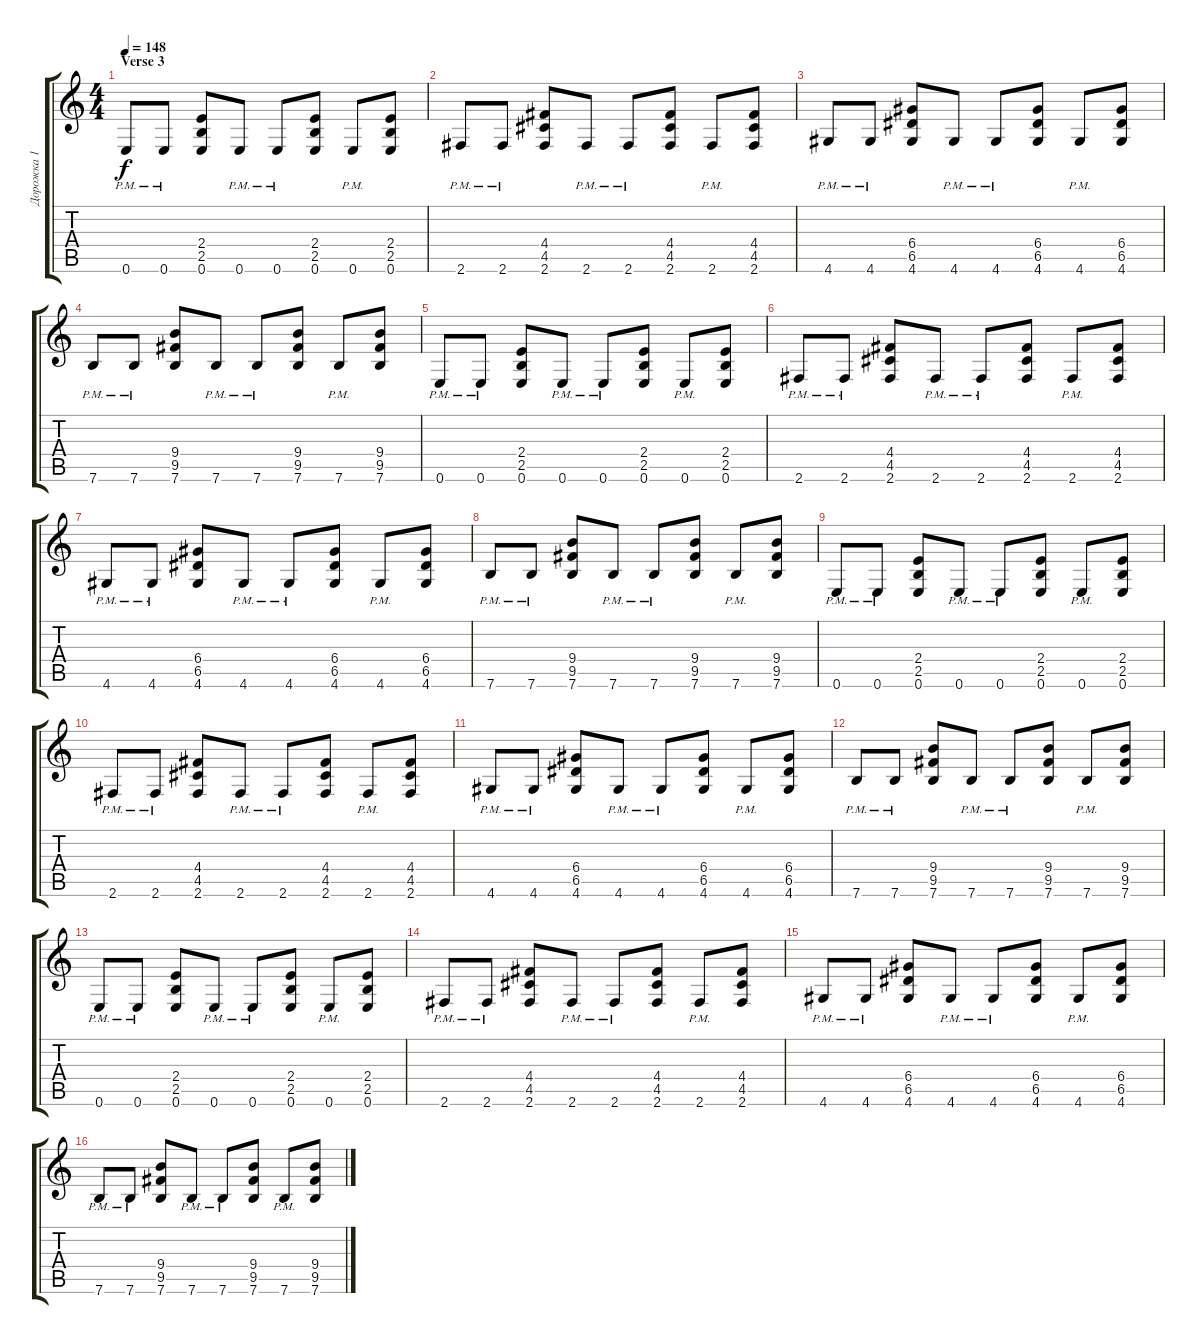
\track ("Дорожка 1" "Дорожка 1") {instrument overdrivenguitar}
\staff {score tabs}
\tuning (E4 B3 G3 D3 A2 E2) {hide}
\ts (4 4)
\section ("" "Verse 3")
\tempo 148
\clef g2
\ks c
0.6{pm}.8{dy f} 0.6{pm}.8 (2.4 2.5 0.6).8 0.6{pm}.8 0.6{pm}.8 (2.4 2.5 0.6).8 0.6{pm}.8 (2.4 2.5 0.6).8 |
2.6{pm}.8 2.6{pm}.8 (4.4 4.5 2.6).8 2.6{pm}.8 2.6{pm}.8 (4.4 4.5 2.6).8 2.6{pm}.8 (4.4 4.5 2.6).8 |
4.6{pm}.8 4.6{pm}.8 (6.4 6.5 4.6).8 4.6{pm}.8 4.6{pm}.8 (6.4 6.5 4.6).8 4.6{pm}.8 (6.4 6.5 4.6).8 |
7.6{pm}.8 7.6{pm}.8 (9.4 9.5 7.6).8 7.6{pm}.8 7.6{pm}.8 (9.4 9.5 7.6).8 7.6{pm}.8 (9.4 9.5 7.6).8 |
0.6{pm}.8 0.6{pm}.8 (2.4 2.5 0.6).8 0.6{pm}.8 0.6{pm}.8 (2.4 2.5 0.6).8 0.6{pm}.8 (2.4 2.5 0.6).8 |
2.6{pm}.8 2.6{pm}.8 (4.4 4.5 2.6).8 2.6{pm}.8 2.6{pm}.8 (4.4 4.5 2.6).8 2.6{pm}.8 (4.4 4.5 2.6).8 |
4.6{pm}.8 4.6{pm}.8 (6.4 6.5 4.6).8 4.6{pm}.8 4.6{pm}.8 (6.4 6.5 4.6).8 4.6{pm}.8 (6.4 6.5 4.6).8 |
7.6{pm}.8 7.6{pm}.8 (9.4 9.5 7.6).8 7.6{pm}.8 7.6{pm}.8 (9.4 9.5 7.6).8 7.6{pm}.8 (9.4 9.5 7.6).8 |
0.6{pm}.8 0.6{pm}.8 (2.4 2.5 0.6).8 0.6{pm}.8 0.6{pm}.8 (2.4 2.5 0.6).8 0.6{pm}.8 (2.4 2.5 0.6).8 |
2.6{pm}.8 2.6{pm}.8 (4.4 4.5 2.6).8 2.6{pm}.8 2.6{pm}.8 (4.4 4.5 2.6).8 2.6{pm}.8 (4.4 4.5 2.6).8 |
4.6{pm}.8 4.6{pm}.8 (6.4 6.5 4.6).8 4.6{pm}.8 4.6{pm}.8 (6.4 6.5 4.6).8 4.6{pm}.8 (6.4 6.5 4.6).8 |
7.6{pm}.8 7.6{pm}.8 (9.4 9.5 7.6).8 7.6{pm}.8 7.6{pm}.8 (9.4 9.5 7.6).8 7.6{pm}.8 (9.4 9.5 7.6).8 |
0.6{pm}.8 0.6{pm}.8 (2.4 2.5 0.6).8 0.6{pm}.8 0.6{pm}.8 (2.4 2.5 0.6).8 0.6{pm}.8 (2.4 2.5 0.6).8 |
2.6{pm}.8 2.6{pm}.8 (4.4 4.5 2.6).8 2.6{pm}.8 2.6{pm}.8 (4.4 4.5 2.6).8 2.6{pm}.8 (4.4 4.5 2.6).8 |
4.6{pm}.8 4.6{pm}.8 (6.4 6.5 4.6).8 4.6{pm}.8 4.6{pm}.8 (6.4 6.5 4.6).8 4.6{pm}.8 (6.4 6.5 4.6).8 |
7.6{pm}.8 7.6{pm}.8 (9.4 9.5 7.6).8 7.6{pm}.8 7.6{pm}.8 (9.4 9.5 7.6).8 7.6{pm}.8 (9.4 9.5 7.6).8
